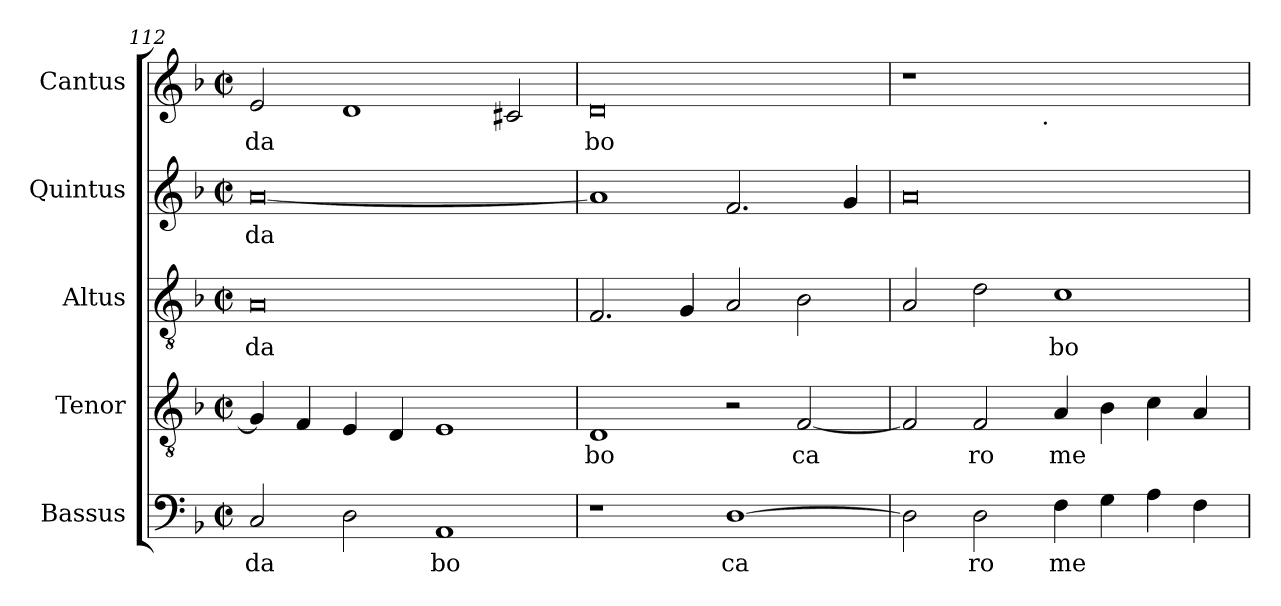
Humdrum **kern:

**kern	**text	**kern	**text	**kern	**text	**kern	**text	**kern	**text
*part5	*part5	*part4	*part4	*part3	*part3	*part2	*part2	*part1	*part1
*staff5	*staff5	*staff4	*staff4	*staff3	*staff3	*staff2	*staff2	*staff1	*staff1
*I"Bassus	*	*I"Tenor	*	*I"Altus	*	*I"Quintus	*	*I"Cantus	*
*clefF4	*	*clefGv2	*	*clefGv2	*	*clefG2	*	*clefG2	*
*k[b-]	*	*k[b-]	*	*k[b-]	*	*k[b-]	*	*k[b-]	*
*F:	*	*F:	*	*F:	*	*F:	*	*F:	*
*M2/2	*	*M2/2	*	*M2/2	*	*M2/2	*	*M2/2	*
*met(c|)	*	*met(c|)	*	*met(c|)	*	*met(c|)	*	*met(c|)	*
=112	=112	=112	=112	=112	=112	=112	=112	=112	=112
!	!LO:LY:b:cj	!	!LO:LY:b:cj	!	!LO:LY:b:cj	!	!LO:LY:b:cj	!	!LO:LY:b:cj
2C/	da-	4G/]	.	0A	da	[<0a	da-	2e/	da-
!	!	!	!LO:LY:b:cj	!	!	!	!	!	!
.	.	4F/	.	.	.	.	.	.	.
!	!LO:LY:b:cj	!	!LO:LY:b:cj	!	!	!	!	!	!LO:LY:b:cj
2D\	--	4E/	.	.	.	.	.	1d	--
!	!	!	!LO:LY:b:cj	!	!	!	!	!	!
.	.	4D/	.	.	.	.	.	.	.
!	!LO:LY:b:cj	!	!LO:LY:b:cj	!	!	!	!	!	!
1AA	-bo	1E	.	.	.	.	.	.	.
!	!	!	!	!	!	!	!	!	!LO:LY:b:cj
.	.	.	.	.	.	.	.	2c#/	--
=113	=113	=113	=113	=113	=113	=113	=113	=113	=113
!	!	!	!LO:LY:b:cj	!	!LO:LY:b:cj	!	!LO:LY:b:cj	!	!LO:LY:b:cj
1r	.	1D	bo	2.F/	.	1a]	--	0d	-bo
!	!	!	!	!	!LO:LY:b:cj	!	!	!	!
.	.	.	.	4G/	.	.	.	.	.
!	!LO:LY:b:cj	!	!	!	!LO:LY:b:cj	!	!LO:LY:b:cj	!	!
[>1D	ca-	2r	.	2A/	.	2.f/	--	.	.
!	!	!	!LO:LY:b:cj	!	!LO:LY:b:cj	!	!	!	!
.	.	[<2F/	ca	2B-\	.	.	.	.	.
!	!	!	!	!	!	!	!LO:LY:b:cj	!	!
.	.	.	.	.	.	4g/	--	.	.
=114	=114	=114	=114	=114	=114	=114	=114	=114	=114
!	!LO:LY:b:cj	!	!LO:LY:b:cj	!	!LO:LY:b:cj	!	!LO:LY:b:cj	!	!
*	*	*	*	*	*	*	*	*^	*
2D\]	--	2F/]	.	2A/	.	0a	--	1r	2ryy	.
!	!LO:LY:b:cj	!	!LO:LY:b:cj	!	!LO:LY:b:cj	!	!	!	!	!
2D\	-ro	2F/	ro	2d\	.	.	.	.	4...ryy	.
!	!	!	!	!	!	!	!	!	!LO:TX:b:t=.	!
.	.	.	.	.	.	.	.	.	1ryy	.
!	!LO:LY:b:cj	!	!LO:LY:b:cj	!	!LO:LY:b:cj	!	!	!	!	!
4F\	me-	4A/	me	1c	bo	.	.	1ryy	.	.
!	!LO:LY:b:cj	!	!LO:LY:b:cj	!	!	!	!	!	!	!
4G\	--	4B-\	.	.	.	.	.	.	.	.
!	!LO:LY:b:cj	!	!LO:LY:b:cj	!	!	!	!	!	!	!
4A\	--	4c\	.	.	.	.	.	.	.	.
!	!LO:LY:b:cj	!	!LO:LY:b:cj	!	!	!	!	!	!	!
4F\	--	4A/	.	.	.	.	.	.	.	.
.	.	.	.	.	.	.	.	.	32ryy	.
*	*	*	*	*	*	*	*	*v	*v	*
=	=	=	=	=	=	=	=	=	=
*-	*-	*-	*-	*-	*-	*-	*-	*-	*-
